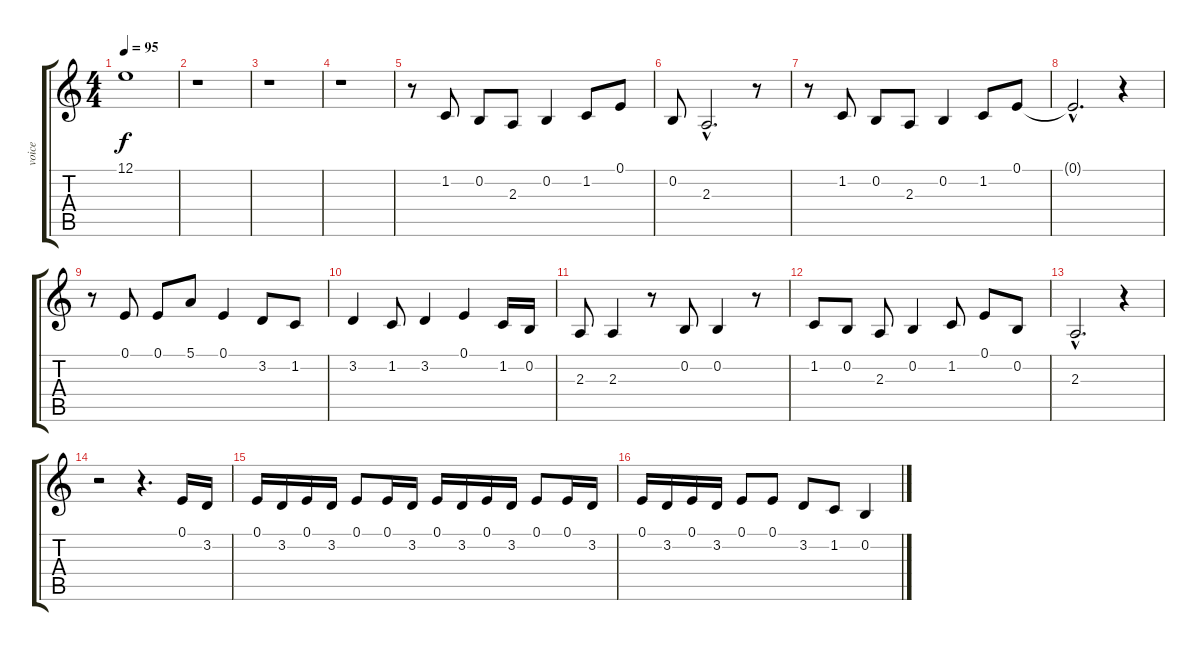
\track ("voice" "voice") {instrument violin}
\staff {score tabs}
\tuning (E4 B3 G3 D3 A2 E2) {hide}
\ts (4 4)
\tempo 95
\clef g2
\ks c
12.1.1{dy f} |
r.1 |
r.1 |
r.1 |
r.8 1.2.8 0.2.8 2.3.8 0.2.4 1.2.8 0.1.8 |
0.2.8 2.3{hac}.2{d} r.8 |
r.8 1.2.8 0.2.8 2.3.8 0.2.4 1.2.8 0.1.8 |
0.1{hac t}.2{d} r.4 |
r.8 0.1.8 0.1.8 5.1.8 0.1.4 3.2.8 1.2.8 |
3.2.4 1.2.8 3.2.4 0.1.4 1.2.16 0.2.16 |
2.3.8 2.3.4 r.8 0.2.8 0.2.4 r.8 |
1.2.8 0.2.8 2.3.8 0.2.4 1.2.8 0.1.8 0.2.8 |
2.3{hac}.2{d} r.4 |
r.2 r.4{d} 0.1.16 3.2.16 |
0.1.16 3.2.16 0.1.16 3.2.16 0.1.8 0.1.16 3.2.16 0.1.16 3.2.16 0.1.16 3.2.16 0.1.8 0.1.16 3.2.16 |
0.1.16 3.2.16 0.1.16 3.2.16 0.1.8 0.1.8 3.2.8 1.2.8 0.2.4
